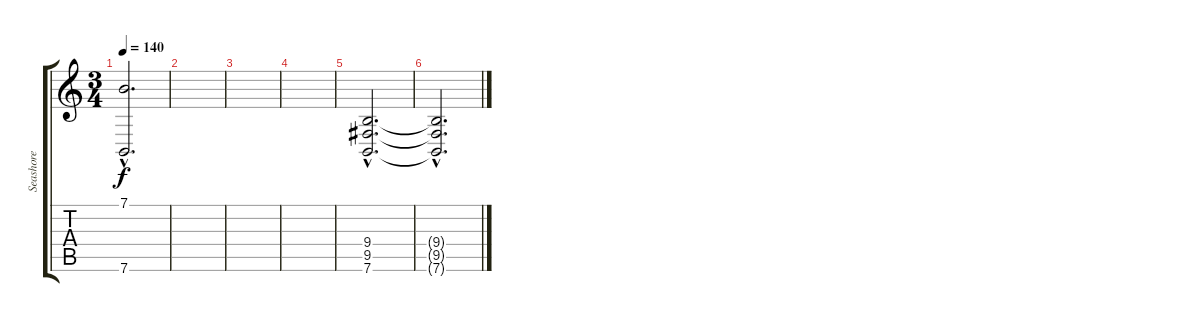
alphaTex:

\track ("Seashore" "Seashore") {instrument seashore}
\staff {score tabs}
\tuning (E4 B3 G3 D3 A2 E2) {hide}
\ts (3 4)
\tempo 140
\clef g2
\ks c
(7.1{hac t} 7.6{hac t}).2{d dy f} |
|
|
|
(9.4{hac} 9.5{hac} 7.6{hac}).2{d} |
(9.4{hac t} 9.5{hac t} 7.6{hac t}).2{d}
